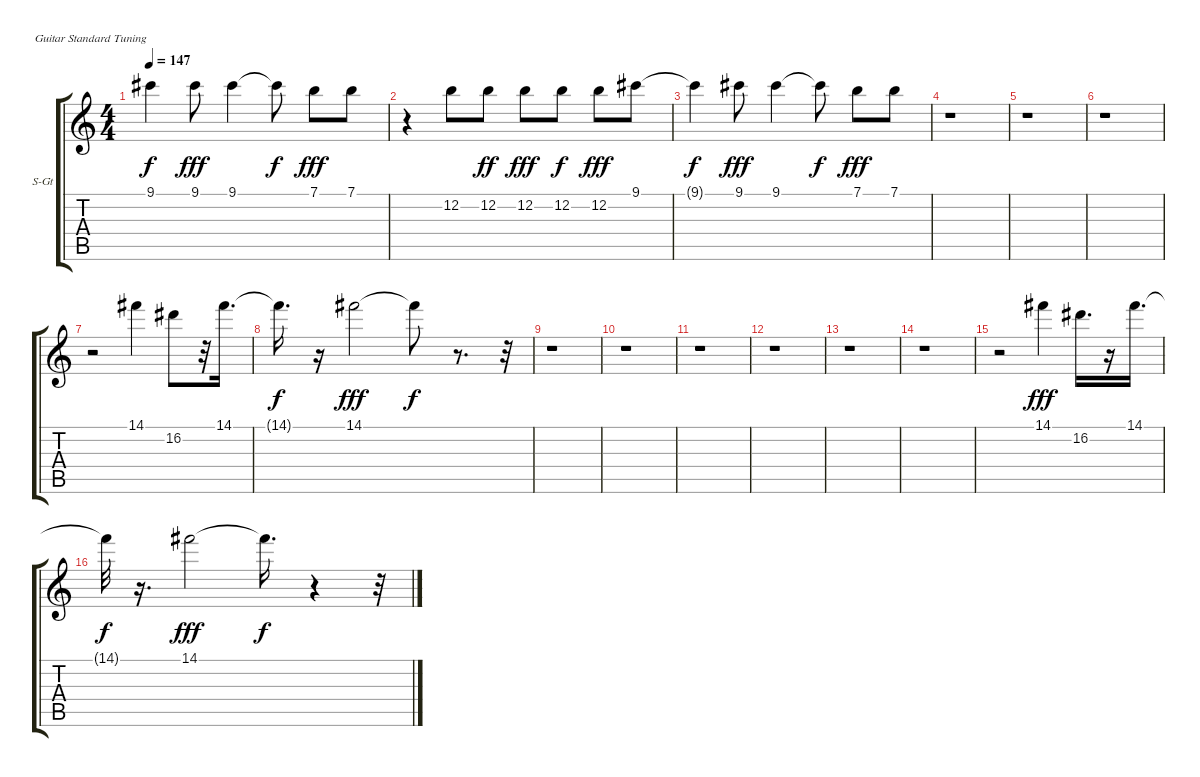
\bracketExtendMode groupsimilarinstruments
\firstSystemTrackNameOrientation horizontal
\otherSystemsTrackNameOrientation horizontal
\track ("Vocals" "S-Gt") {instrument tangoaccordion}
\staff {score tabs}
\tuning (E4 B3 G3 D3 A2 E2)
\displaytranspose 12
\ts (4 4)
\tempo 147
\clef g2
\ks c
9.1{t}.4{dy f} 9.1.8{dy fff} 9.1.4 9.1{t}.8{dy f} 7.1.8{dy fff} 7.1.8 |
r.4 12.2.8 12.2.8{dy ff} 12.2.8{dy fff} 12.2.8{dy f} 12.2.8{dy fff} 9.1.8 |
9.1{t}.4{dy f} 9.1.8{dy fff} 9.1.4 9.1{t}.8{dy f} 7.1.8{dy fff} 7.1.8 |
r.1 |
r.1 |
r.1 |
r.2 14.1.4 16.2.8 r.32 14.1.16{d} |
14.1{t}.16{d dy f} r.16 14.1.2{dy fff} 14.1{t}.8{dy f} r.8{d} r.32 |
r.1 |
r.1 |
r.1 |
r.1 |
r.1 |
r.1 |
r.2 14.1.4{dy fff} 16.2.16{d} r.16 14.1.16{d} |
14.1{t}.32{dy f} r.16{d} 14.1.2{dy fff} 14.1{t}.16{d dy f} r.4 r.32
